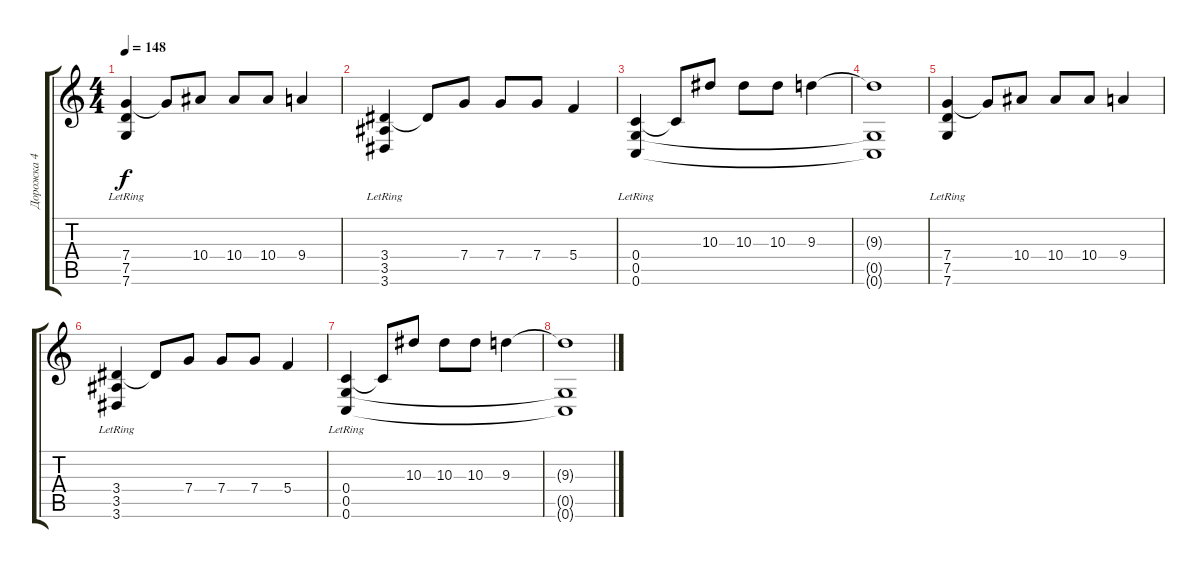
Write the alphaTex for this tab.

\track ("Дорожка 4" "Дорожка 4") {instrument electricguitarclean}
\staff {score tabs}
\tuning (D4 A3 F3 C3 G2 C2) {hide}
\ts (4 4)
\tempo 148
\clef g2
\ks c
(7.4 7.5{lr} 7.6{lr}).4{dy f} 7.4{t}.8 10.4.8 10.4.8 10.4.8 9.4.4 |
(3.4 3.5{lr} 3.6{lr}).4 3.4{t}.8 7.4.8 7.4.8 7.4.8 5.4.4 |
(0.4 0.5{lr} 0.6{lr}).4 0.4{t}.8 10.3.8 10.3.8 10.3.8 9.3.4 |
(9.3{t} 0.5{t} 0.6{t}).1 |
(7.4 7.5{lr} 7.6{lr}).4 7.4{t}.8 10.4.8 10.4.8 10.4.8 9.4.4 |
(3.4 3.5{lr} 3.6{lr}).4 3.4{t}.8 7.4.8 7.4.8 7.4.8 5.4.4 |
(0.4 0.5{lr} 0.6{lr}).4 0.4{t}.8 10.3.8 10.3.8 10.3.8 9.3.4 |
(9.3{t} 0.5{t} 0.6{t}).1
